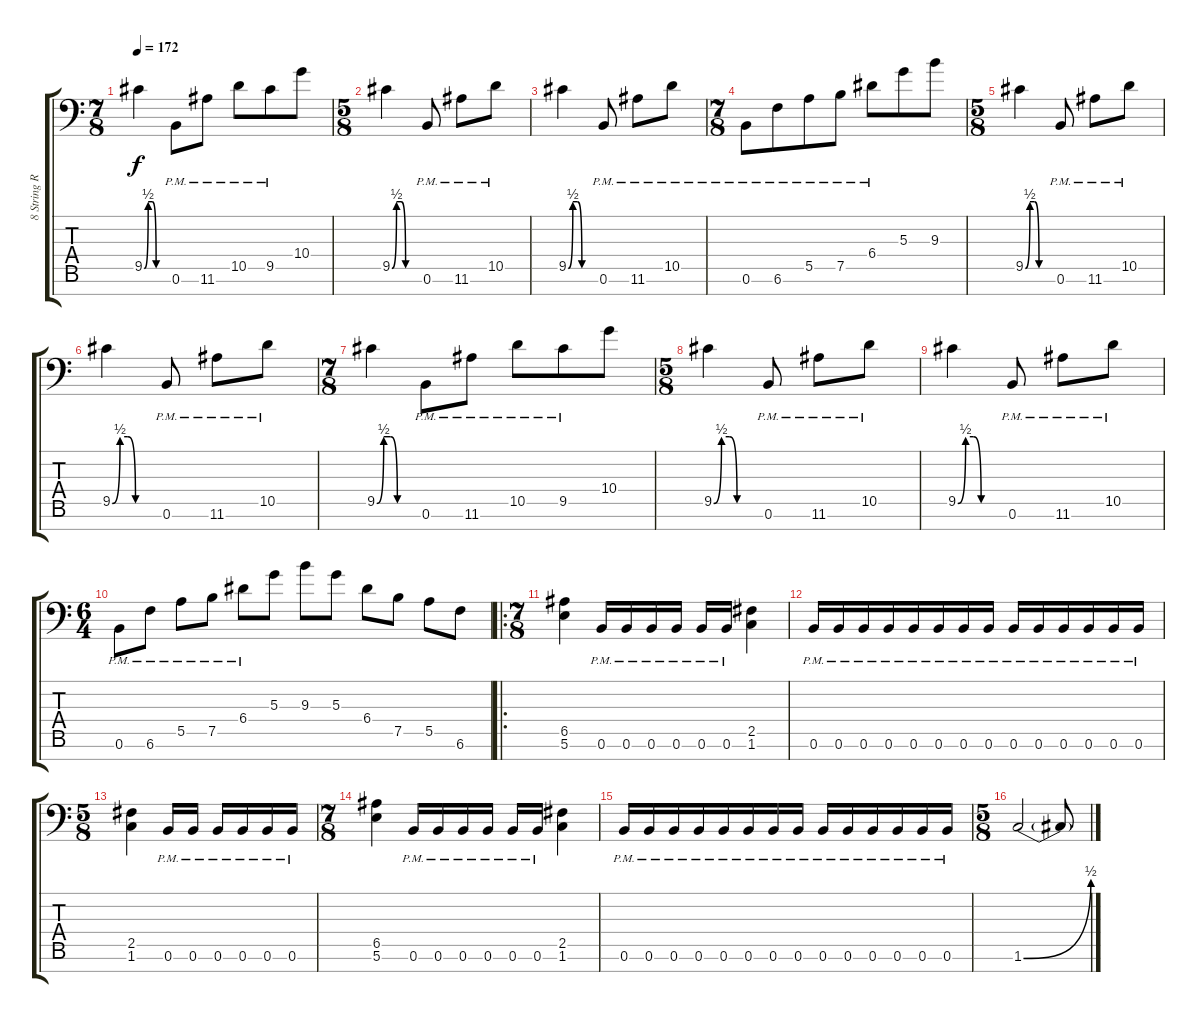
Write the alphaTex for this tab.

\track ("8 String Rhythm R" "8 String R") {instrument overdrivenguitar}
\staff {score tabs}
\tuning (B3 G3 D3 A2 E2 B1 Gb1) {hide}
\ts (7 8)
\tempo 172
\clef f4
\ks c
9.5{be (custom 0 0 10 2 20 2 30 0 60 0)}.4{dy f} 0.6{pm}.8 11.6{pm}.8 10.5{pm}.8 9.5{pm}.8 10.4.8 |
\ts (5 8)
9.5{be (custom 0 0 10 2 20 2 30 0 60 0)}.4 0.6{pm}.8 11.6{pm}.8 10.5{pm}.8 |
9.5{be (custom 0 0 10 2 20 2 30 0 60 0)}.4 0.6{pm}.8 11.6{pm}.8 10.5{pm}.8 |
\ts (7 8)
0.6{pm}.8 6.6{pm}.8 5.5{pm}.8 7.5{pm}.8 6.4{pm}.8 5.3.8 9.3.8 |
\ts (5 8)
9.5{be (custom 0 0 10 2 20 2 30 0 60 0)}.4 0.6{pm}.8 11.6{pm}.8 10.5{pm}.8 |
9.5{be (custom 0 0 10 2 20 2 30 0 60 0)}.4 0.6{pm}.8 11.6{pm}.8 10.5{pm}.8 |
\ts (7 8)
9.5{be (custom 0 0 10 2 20 2 30 0 60 0)}.4 0.6{pm}.8 11.6{pm}.8 10.5{pm}.8 9.5{pm}.8 10.4.8 |
\ts (5 8)
9.5{be (custom 0 0 10 2 20 2 30 0 60 0)}.4 0.6{pm}.8 11.6{pm}.8 10.5{pm}.8 |
9.5{be (custom 0 0 10 2 20 2 30 0 60 0)}.4 0.6{pm}.8 11.6{pm}.8 10.5{pm}.8 |
\ts (6 4)
0.6{pm}.8 6.6{pm}.8 5.5{pm}.8 7.5{pm}.8 6.4{pm}.8 5.3.8 9.3.8 5.3.8 6.4.8 7.5.8 5.5.8 6.6.8 |
\ro
\ts (7 8)
(6.5 5.6).4 0.6{pm}.16 0.6{pm}.16 0.6{pm}.16 0.6{pm}.16 0.6{pm}.16 0.6{pm}.16 (2.5 1.6).4 |
0.6{pm}.16 0.6{pm}.16 0.6{pm}.16 0.6{pm}.16 0.6{pm}.16 0.6{pm}.16 0.6{pm}.16 0.6{pm}.16 0.6{pm}.16 0.6{pm}.16 0.6{pm}.16 0.6{pm}.16 0.6{pm}.16 0.6{pm}.16 |
\ts (5 8)
(2.5 1.6).4 0.6{pm}.16 0.6{pm}.16 0.6{pm}.16 0.6{pm}.16 0.6{pm}.16 0.6{pm}.16 |
\ts (7 8)
(6.5 5.6).4 0.6{pm}.16 0.6{pm}.16 0.6{pm}.16 0.6{pm}.16 0.6{pm}.16 0.6{pm}.16 (2.5 1.6).4 |
0.6{pm}.16 0.6{pm}.16 0.6{pm}.16 0.6{pm}.16 0.6{pm}.16 0.6{pm}.16 0.6{pm}.16 0.6{pm}.16 0.6{pm}.16 0.6{pm}.16 0.6{pm}.16 0.6{pm}.16 0.6{pm}.16 0.6{pm}.16 |
\ts (5 8)
1.6{be (bend 0 0 60 2)}.2 1.6{t}.8
